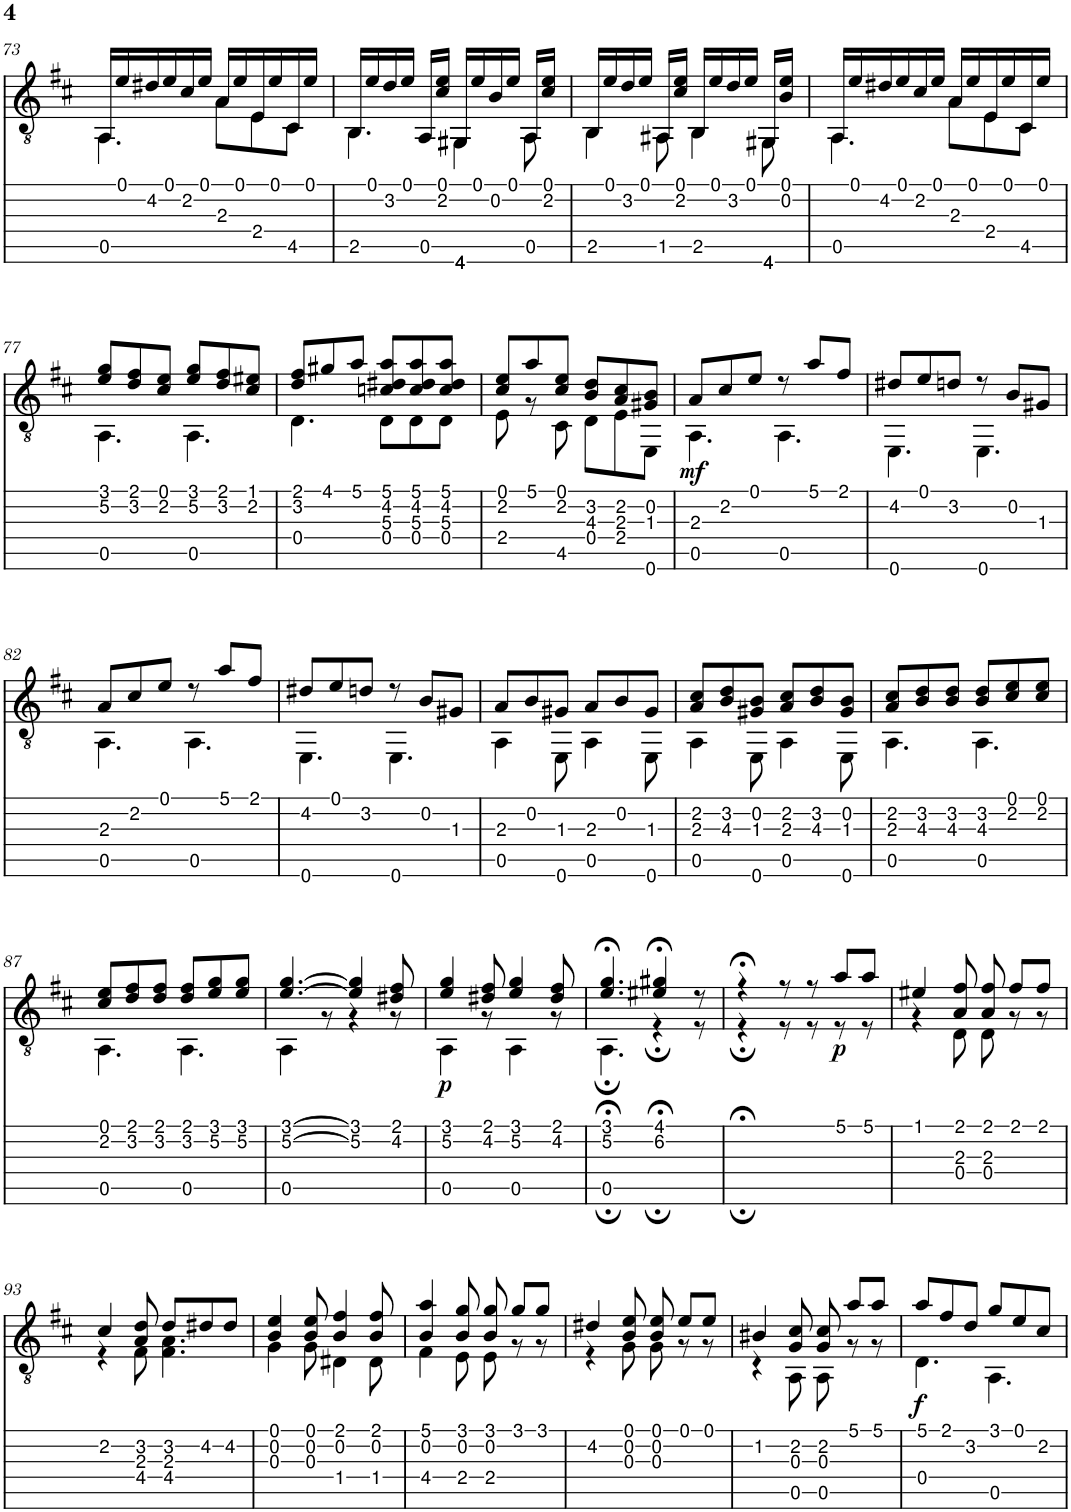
**kern	**kern	**dynam
*part1	*part1	*part1
*staff2	*staff1	*staff1/2
*I"Classical Guitar	*	*
!!LO:PB:g=z
*	*clefGv2	*
*k[f#c#]	*k[f#c#]	*
*D:	*D:	*
*M6/8	*M6/8	*
=73	=73	=73
*^	*^	*
16AALL	4.AA	16AA/LL	4.AA\	.
16e	.	16e/	.	.
16d#X	.	16d#X/	.	.
16e	.	16e/	.	.
16c#	.	16c#/	.	.
16eJJ	.	16e/JJ	.	.
16ALL	8AL	16A/LL	8A\L	.
16e	.	16e/	.	.
16E	8E	16E/	8E\	.
16e	.	16e/	.	.
16C#	8C#J	16C#/	8C#\J	.
16eJJ	.	16e/JJ	.	.
=74	=74	=74	=74	=74
16BBLL	4.BB	16BB/LL	4.BB\	.
16e	.	16e/	.	.
16d	.	16d/	.	.
16e	.	16e/JJ	.	.
16AA	.	16AA/LL	.	.
16c#\ 16e\JJ	.	16c#/ 16e/JJ	.	.
16GG#XLL	4GG#	16GG#X/LL	4GG#\	.
16e	.	16e/	.	.
16B	.	16B/	.	.
16e	.	16e/JJ	.	.
16AA	8AA	16AA/LL	8AA\	.
16c#\ 16e\JJ	.	16c#/ 16e/JJ	.	.
=75	=75	=75	=75	=75
16BBLL	4BB	16BB/LL	4BB\	.
16e	.	16e/	.	.
16d	.	16d/	.	.
16e	.	16e/JJ	.	.
16AA#X	8AA#	16AA#X/LL	8AA#\	.
16c#\ 16e\JJ	.	16c#/ 16e/JJ	.	.
16BBLL	4BB	16BB/LL	4BB\	.
16e	.	16e/	.	.
16d	.	16d/	.	.
16e	.	16e/JJ	.	.
16GG#X	8GG#	16GG#X/LL	8GG#\	.
16B\ 16e\JJ	.	16B/ 16e/JJ	.	.
=76	=76	=76	=76	=76
16AALL	4.AA	16AA/LL	4.AA\	.
16e	.	16e/	.	.
16d#X	.	16d#X/	.	.
16e	.	16e/	.	.
16c#	.	16c#/	.	.
16eJJ	.	16e/JJ	.	.
16ALL	8AL	16A/LL	8A\L	.
16e	.	16e/	.	.
16E	8E	16E/	8E\	.
16e	.	16e/	.	.
16C#	8C#J	16C#/	8C#\J	.
16eJJ	.	16e/JJ	.	.
!!LO:LB:g=z	!!
=77	=77	=77	=77	=77
8e\ 8g\L	4.AA	8e/ 8g/L	4.AA\	.
8d\ 8f#\	.	8d/ 8f#/	.	.
8c#\ 8e\J	.	8c#/ 8e/J	.	.
8e\ 8g\L	4.AA	8e/ 8g/L	4.AA\	.
8d\ 8f#\	.	8d/ 8f#/	.	.
8c#\ 8e#X\J	.	8c#/ 8e#X/J	.	.
=78	=78	=78	=78	=78
8d\ 8f#\L	4.D	8d/ 8f#/L	4.D\	.
8g#X	.	8g#X/	.	.
8aJ	.	8a/J	.	.
8cn\ 8d#X\ 8a\L	8DL	8cn/ 8d#X/ 8a/L	8D\L	.
8c\ 8d#\ 8a\	8D	8c/ 8d#/ 8a/	8D\	.
8c\ 8d#\ 8a\J	8DJ	8c/ 8d#/ 8a/J	8D\J	.
=79	=79	=79	=79	=79
8c#\ 8e\L	8E	8c#/ 8e/L	8E\	.
8a	8r	8a/	8r	.
8c#\ 8e\J	8C#	8c#/ 8e/J	8C#\	.
8B\ 8d\L	8DL	8B/ 8d/L	8D\L	.
8A\ 8c#\	8E	8A/ 8c#/	8E\	.
8G#X\ 8B\J	8EEJ	8G#X/ 8B/J	8EE\J	.
=80	=80	=80	=80	=80
!	!	!	!	!LO:DY:b
8AL	4.AA	8A/L	4.AA\	mf
8c#	.	8c#/	.	.
8eJ	.	8e/J	.	.
8r	4.AA	8r	4.AA\	.
8aL	.	8a/L	.	.
8f#J	.	8f#/J	.	.
=81	=81	=81	=81	=81
8d#XL	4.EE	8d#X/L	4.EE\	.
8e	.	8e/	.	.
8dnJ	.	8dn/J	.	.
8r	4.EE	8r	4.EE\	.
8BL	.	8B/L	.	.
8G#XJ	.	8G#X/J	.	.
!!LO:LB:g=z	!!
=82	=82	=82	=82	=82
8AL	4.AA	8A/L	4.AA\	.
8c#	.	8c#/	.	.
8eJ	.	8e/J	.	.
8r	4.AA	8r	4.AA\	.
8aL	.	8a/L	.	.
8f#J	.	8f#/J	.	.
=83	=83	=83	=83	=83
8d#XL	4.EE	8d#X/L	4.EE\	.
8e	.	8e/	.	.
8dnJ	.	8dn/J	.	.
8r	4.EE	8r	4.EE\	.
8BL	.	8B/L	.	.
8G#XJ	.	8G#X/J	.	.
=84	=84	=84	=84	=84
8AL	4AA	8A/L	4AA\	.
8B	.	8B/	.	.
8G#XJ	8EE	8G#X/J	8EE\	.
8AL	4AA	8A/L	4AA\	.
8B	.	8B/	.	.
8G#J	8EE	8G#/J	8EE\	.
=85	=85	=85	=85	=85
8A\ 8c#\L	4AA	8A/ 8c#/L	4AA\	.
8B\ 8d\	.	8B/ 8d/	.	.
8G#X\ 8B\J	8EE	8G#X/ 8B/J	8EE\	.
8A\ 8c#\L	4AA	8A/ 8c#/L	4AA\	.
8B\ 8d\	.	8B/ 8d/	.	.
8G#\ 8B\J	8EE	8G#/ 8B/J	8EE\	.
=86	=86	=86	=86	=86
8A\ 8c#\L	4.AA	8A/ 8c#/L	4.AA\	.
8B\ 8d\	.	8B/ 8d/	.	.
8B\ 8d\J	.	8B/ 8d/J	.	.
8B\ 8d\L	4.AA	8B/ 8d/L	4.AA\	.
8c#\ 8e\	.	8c#/ 8e/	.	.
8c#\ 8e\J	.	8c#/ 8e/J	.	.
!!LO:LB:g=z	!!
=87	=87	=87	=87	=87
8c#\ 8e\L	4.AA	8c#/ 8e/L	4.AA\	.
8d\ 8f#\	.	8d/ 8f#/	.	.
8d\ 8f#\J	.	8d/ 8f#/J	.	.
8d\ 8f#\L	4.AA	8d/ 8f#/L	4.AA\	.
8e\ 8g\	.	8e/ 8g/	.	.
8e\ 8g\J	.	8e/ 8g/J	.	.
=88	=88	=88	=88	=88
[4.e [4.g	4AA	[4.e/ [4.g/	4AA\	.
.	8r	.	8r	.
4e] 4g]	4r	4e/] 4g/]	4r	.
8d#X 8f#	8r	8d#X/ 8f#/	8r	.
=89	=89	=89	=89	=89
!	!	!	!	!LO:DY:b
4e 4g	4AA	4e/ 4g/	4AA\	p
8d#X 8f#	8r	8d#X/ 8f#/	8r	.
4e 4g	4AA	4e/ 4g/	4AA\	.
8d# 8f#	8r	8d#/ 8f#/	8r	.
=90	=90	=90	=90	=90
4.e;< 4.g;<	4.AA;	4.e/;< 4.g/;<	4.AA;\	.
4e#X;< 4g#X;<	4r;	4e#X/;< 4g#X/;<	4r;	.
8r	8r	8r	8r	.
=91	=91	=91	=91	=91
4r;<	4r;	4r;<	4r;	.
8r	8r	8r	8r	.
8r	8r	8r	8r	.
!	!	!	!	!LO:DY:b
8aL	8r	8a/L	8r	p
8aJ	8r	8a/J	8r	.
=92	=92	=92	=92	=92
4e#X	4r	4e#X/	4r	.
8A 8f#	8D	8A/ 8f#/	8D\	.
8A\ 8f#\L	8D	8A/ 8f#/	8D\	.
8f#	8r	8f#/L	8r	.
8f#J	8r	8f#/J	8r	.
!!LO:LB:g=z	!!
=93	=93	=93	=93	=93
4c#	4r	4c#/	4r	.
8A 8d	8F#	8A/ 8d/	8F#\	.
8dL	4.F# 4.A	8d/L	4.F#\ 4.A\	.
8d#X	.	8d#X/	.	.
8d#J	.	8d#/J	.	.
=94	=94	=94	=94	=94
4B 4e	4G	4B/ 4e/	4G\	.
8B 8e	8G	8B/ 8e/	8G\	.
4B 4f#	4D#X	4B/ 4f#/	4D#X\	.
8B 8f#	8D#	8B/ 8f#/	8D#\	.
=95	=95	=95	=95	=95
4B 4a	4F#	4B/ 4a/	4F#\	.
8B 8g	8E	8B/ 8g/	8E\	.
8B\ 8g\L	8E	8B/ 8g/	8E\	.
8g	8r	8g/L	8r	.
8gJ	8r	8g/J	8r	.
=96	=96	=96	=96	=96
4d#X	4r	4d#X/	4r	.
8B 8e	8G	8B/ 8e/	8G\	.
8B\ 8e\L	8G	8B/ 8e/	8G\	.
8e	8r	8e/L	8r	.
8eJ	8r	8e/J	8r	.
=97	=97	=97	=97	=97
4B#X	4r	4B#X/	4r	.
8G 8c#	8AA	8G/ 8c#/	8AA\	.
8G\ 8c#\L	8AA	8G/ 8c#/	8AA\	.
8a	8r	8a/L	8r	.
8aJ	8r	8a/J	8r	.
=98	=98	=98	=98	=98
!	!	!	!	!LO:DY:b
8aL	4.D	8a/L	4.D\	f
8f#	.	8f#/	.	.
8dJ	.	8d/J	.	.
8gL	4.AA	8g/L	4.AA\	.
8e	.	8e/	.	.
8c#J	.	8c#/J	.	.
*v	*v	*	*	*
*	*v	*v	*
=	=	=
*-	*-	*-
